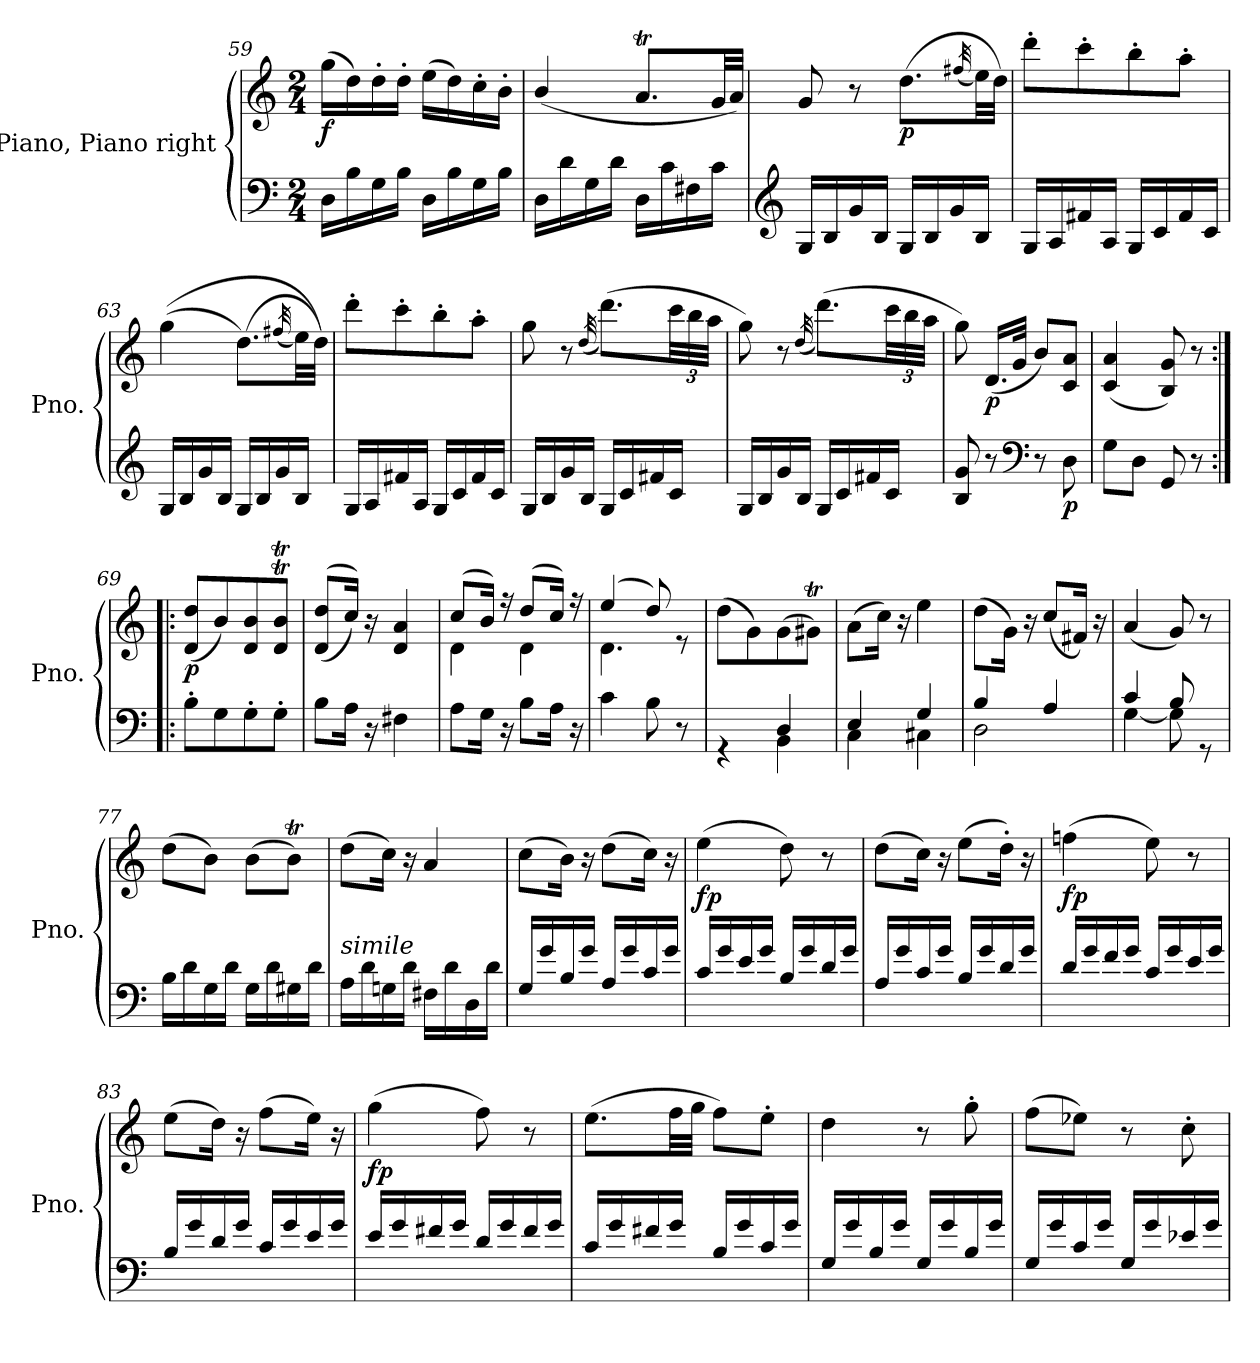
**kern	**kern	**dynam
*part1	*part1	*part1
*staff2	*staff1	*staff1/2
*I"Piano, Piano right	*	*
*I'Pno.	*	*
*clefF4	*clefG2	*
*k[]	*k[]	*
*M2/4	*M2/4	*
=59	=59	=59
!	!	!LO:DY:b
16D\LL	(>16gg\LL	f
16B\	16dd\)	.
16G\	16dd'\	.
16B\JJ	16dd'\JJ	.
16D\LL	(>16ee\LL	.
16B\	16dd\)	.
16G\	16cc'\	.
16B\JJ	16b'\JJ	.
=60	=60	=60
16D\LL	(<4b/	.
16d\	.	.
16G\	.	.
16d\JJ	.	.
16D\LL	8.aT/L	.
16c\	.	.
16F#X\	.	.
16c\JJ	32g/LL	.
.	32a/JJJ)	.
=61	=61	=61
*clefG2	*	*
16G/LL	8g/	.
16B/	.	.
16g/	8r	.
16B/JJ	.	.
!	!	!LO:DY:b
16G/LL	(>8.dd\L	p
16B/	.	.
16g/	.	.
.	(<32qff#X/	.
16B/JJ	32ee\LL)	.
.	32dd\JJJ)	.
=62	=62	=62
16G/LL	8ddd'\L	.
16A/	.	.
16f#X/	8ccc'\	.
16A/JJ	.	.
16G/LL	8bb'\	.
16c/	.	.
16f#/	8aa'\J	.
16c/JJ	.	.
!!LO:LB:g=z
=63	=63	=63
16G/LL	(>(>4gg\	.
16B/	.	.
16g/	.	.
16B/JJ	.	.
16G/LL	(>8.dd\L)	.
16B/	.	.
16g/	.	.
.	(<32qff#X/	.
16B/JJ	32ee\LL)	.
.	32dd\JJJ))	.
=64	=64	=64
16G/LL	8ddd'\L	.
16A/	.	.
16f#X/	8ccc'\	.
16A/JJ	.	.
16G/LL	8bb'\	.
16c/	.	.
16f#/	8aa'\J	.
16c/JJ	.	.
=65	=65	=65
16G/LL	8gg\	.
16B/	.	.
16g/	8r	.
16B/JJ	.	.
.	(>32qdd/	.
!	!	!LO:DY:b
!	!	!LO:DY:n=1:b
16G/LL	(>8.ddd\L)	other-dynamics fp
16c/	.	.
16f#X/	.	.
*	*Xbrackettup	*
16c/JJ	48ccc\LL	.
.	48bb\	.
.	48aa\JJJ	.
=66	=66	=66
16G/LL	8gg\)	.
16B/	.	.
16g/	8r	.
16B/JJ	.	.
.	(>32qdd/	.
!	!	!LO:DY:b
!	!	!LO:DY:n=1:b
16G/LL	(>8.ddd\L)	other-dynamics fp
16c/	.	.
16f#X/	.	.
16c/JJ	48ccc\LL	.
.	48bb\	.
.	48aa\JJJ	.
!!LO:LB:g=z
=67	=67	=67
8g/ 8B/	8gg\)	.
!	!	!LO:DY:b
8r	(<16.d/LL	p
.	32g/JJk	.
*clefF4	*	*
8r	8b/L)	.
!	!	!LO:DY:b=2
8D\	8c/ 8a/J	p
=68	=68	=68
8G\L	(<4c/ 4a/	.
8D\J	.	.
8GG/	8B/ 8g/)	.
8r	8r	.
!!LO:PB:g=z
=69:|!|:	=69:|!|:	=69:|!|:
!	!	!LO:DY:b
8B'\L	(<8d/ 8dd/L	p
8G\	8b/)	.
8G'\	8d/ 8b/	.
8G'\J	8d/T 8b/TJ	.
=70	=70	=70
8B\L	(<(<8d/ 8dd/L	.
16A\Jk	16cc/Jk))	.
16r	16r	.
4F#X\	4d/ 4a/	.
=71	=71	=71
*	*^	*
8A\L	(>8cc/L	4d\	.
16G\Jk	16b/Jk)	.	.
16r	16r	.	.
8B\L	(>8dd/L	4d\	.
16A\Jk	16cc/Jk)	.	.
16r	16r	.	.
=72	=72	=72	=72
4c\	(>4ee/	4.d\	.
8B\	8dd/)	.	.
8r	8re	8ryy	.
*	*v	*v	*
=73	=73	=73
*^	*	*
4rGG	4ryy	(>8dd\L	.
.	.	8g\)	.
4D/	4BB\	(>8g\	.
.	.	8g#Xt\J)	.
=74	=74	=74	=74
4E/	4C\	(>8a\L	.
.	.	16cc\Jk)	.
.	.	16r	.
4G/	4C#X\	4ee\	.
=75	=75	=75	=75
4B/	2D\	(>8dd\L	.
.	.	16g\Jk)	.
.	.	16r	.
4A/	.	(<8cc/L	.
.	.	16f#X/Jk)	.
.	.	16r	.
!!LO:LB:g=z
=76	=76	=76	=76
4c/	[4G\	(<4a/	.
8B/	8G\]	8g/)	.
8rGG	8ryy	8r	.
*v	*v	*	*
=77	=77	=77
16B\LL	(>8dd\L	.
16d\	.	.
16G\	8b\J)	.
16d\JJ	.	.
16G\LL	(>8b\L	.
16d\	.	.
16G#X\	8bt\J)	.
16d\JJ	.	.
=78	=78	=78
!LO:TX:a:i:t=simile	!	!
16A\LL	(>8dd\L	.
16d\	.	.
16Gn\	16cc\Jk)	.
16d\JJ	16r	.
16F#X\LL	4a/	.
16d\	.	.
16D\	.	.
16d\JJ	.	.
=79	=79	=79
16G/LL	(>8cc\L	.
16g/	.	.
16B/	16b\Jk)	.
16g/JJ	16r	.
16A/LL	(>8dd\L	.
16g/	.	.
16c/	16cc\Jk)	.
16g/JJ	16r	.
=80	=80	=80
!	!	!LO:DY:b
16c/LL	(>4ee\	fp
16g/	.	.
16e/	.	.
16g/JJ	.	.
16B/LL	8dd\)	.
16g/	.	.
16d/	8r	.
16g/JJ	.	.
!!LO:LB:g=z
=81	=81	=81
16A/LL	(>8dd\L	.
16g/	.	.
16c/	16cc\Jk)	.
16g/JJ	16r	.
16B/LL	(>8ee\L	.
16g/	.	.
16d/	16dd'\Jk)	.
16g/JJ	16r	.
=82	=82	=82
!	!	!LO:DY:b
16d/LL	(>4ffn\	fp
16g/	.	.
16f/	.	.
16g/JJ	.	.
16c/LL	8ee\)	.
16g/	.	.
16e/	8r	.
16g/JJ	.	.
=83	=83	=83
16B/LL	(>8ee\L	.
16g/	.	.
16d/	16dd\Jk)	.
16g/JJ	16r	.
16c/LL	(>8ff\L	.
16g/	.	.
16e/	16ee\Jk)	.
16g/JJ	16r	.
=84	=84	=84
!	!	!LO:DY:b
16e/LL	(>4gg\	fp
16g/	.	.
16f#X/	.	.
16g/JJ	.	.
16d/LL	8ff\)	.
16g/	.	.
16f#/	8r	.
16g/JJ	.	.
=85	=85	=85
16c/LL	(>8.ee\L	.
16g/	.	.
16f#X/	.	.
16g/JJ	32ff\LL	.
.	32gg\JJJ	.
16B/LL	8ff\L)	.
16g/	.	.
16c/	8ee'\J	.
16g/JJ	.	.
!!LO:LB:g=z
=86	=86	=86
16G/LL	4dd\	.
16g/	.	.
16B/	.	.
16g/JJ	.	.
16G/LL	8r	.
16g/	.	.
16B/	8gg'\	.
16g/JJ	.	.
=87	=87	=87
16G/LL	(>8ff\L	.
16g/	.	.
16c/	8ee-X\J)	.
16g/JJ	.	.
16G/LL	8r	.
16g/	.	.
16e-X/	8cc'\	.
16g/JJ	.	.
=	=	=
*-	*-	*-
